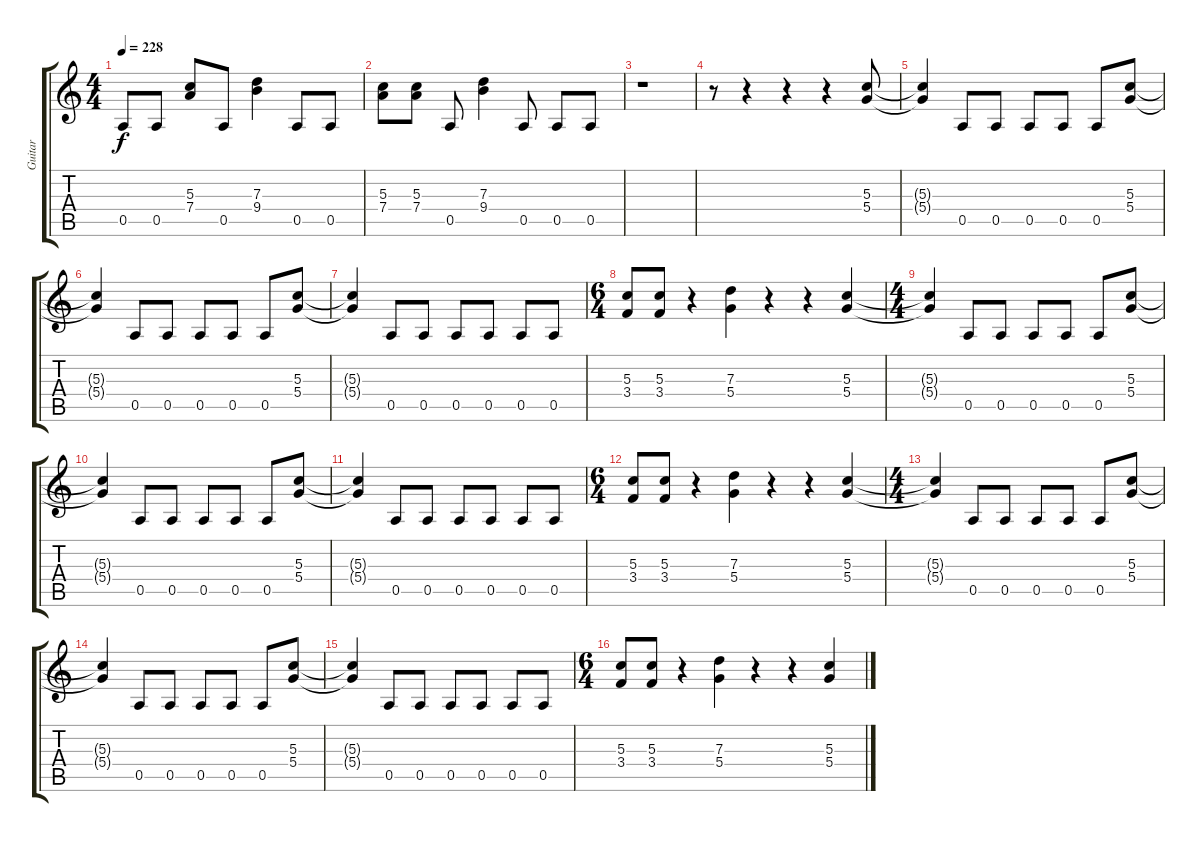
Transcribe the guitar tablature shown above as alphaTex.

\track ("Guitar" "Guitar") {instrument distortionguitar}
\staff {score tabs}
\tuning (E4 B3 G3 D3 A2 E2) {hide}
\ts (4 4)
\tempo 228
\clef g2
\ks c
0.5.8{dy f} 0.5.8 (5.3 7.4).8 0.5.8 (7.3 9.4).4 0.5.8 0.5.8 |
(5.3 7.4).8 (5.3 7.4).8 0.5.8 (7.3 9.4).4 0.5.8 0.5.8 0.5.8 |
r.1 |
r.8 r.4 r.4 r.4 (5.3 5.4).8 |
(5.3{t} 5.4{t}).4 0.5.8 0.5.8 0.5.8 0.5.8 0.5.8 (5.3 5.4).8 |
(5.3{t} 5.4{t}).4 0.5.8 0.5.8 0.5.8 0.5.8 0.5.8 (5.3 5.4).8 |
(5.3{t} 5.4{t}).4 0.5.8 0.5.8 0.5.8 0.5.8 0.5.8 0.5.8 |
\ts (6 4)
(5.3 3.4).8 (5.3 3.4).8 r.4 (7.3 5.4).4 r.4 r.4 (5.3 5.4).4 |
\ts (4 4)
(5.3{t} 5.4{t}).4 0.5.8 0.5.8 0.5.8 0.5.8 0.5.8 (5.3 5.4).8 |
(5.3{t} 5.4{t}).4 0.5.8 0.5.8 0.5.8 0.5.8 0.5.8 (5.3 5.4).8 |
(5.3{t} 5.4{t}).4 0.5.8 0.5.8 0.5.8 0.5.8 0.5.8 0.5.8 |
\ts (6 4)
(5.3 3.4).8 (5.3 3.4).8 r.4 (7.3 5.4).4 r.4 r.4 (5.3 5.4).4 |
\ts (4 4)
(5.3{t} 5.4{t}).4 0.5.8 0.5.8 0.5.8 0.5.8 0.5.8 (5.3 5.4).8 |
(5.3{t} 5.4{t}).4 0.5.8 0.5.8 0.5.8 0.5.8 0.5.8 (5.3 5.4).8 |
(5.3{t} 5.4{t}).4 0.5.8 0.5.8 0.5.8 0.5.8 0.5.8 0.5.8 |
\ts (6 4)
(5.3 3.4).8 (5.3 3.4).8 r.4 (7.3 5.4).4 r.4 r.4 (5.3 5.4).4
